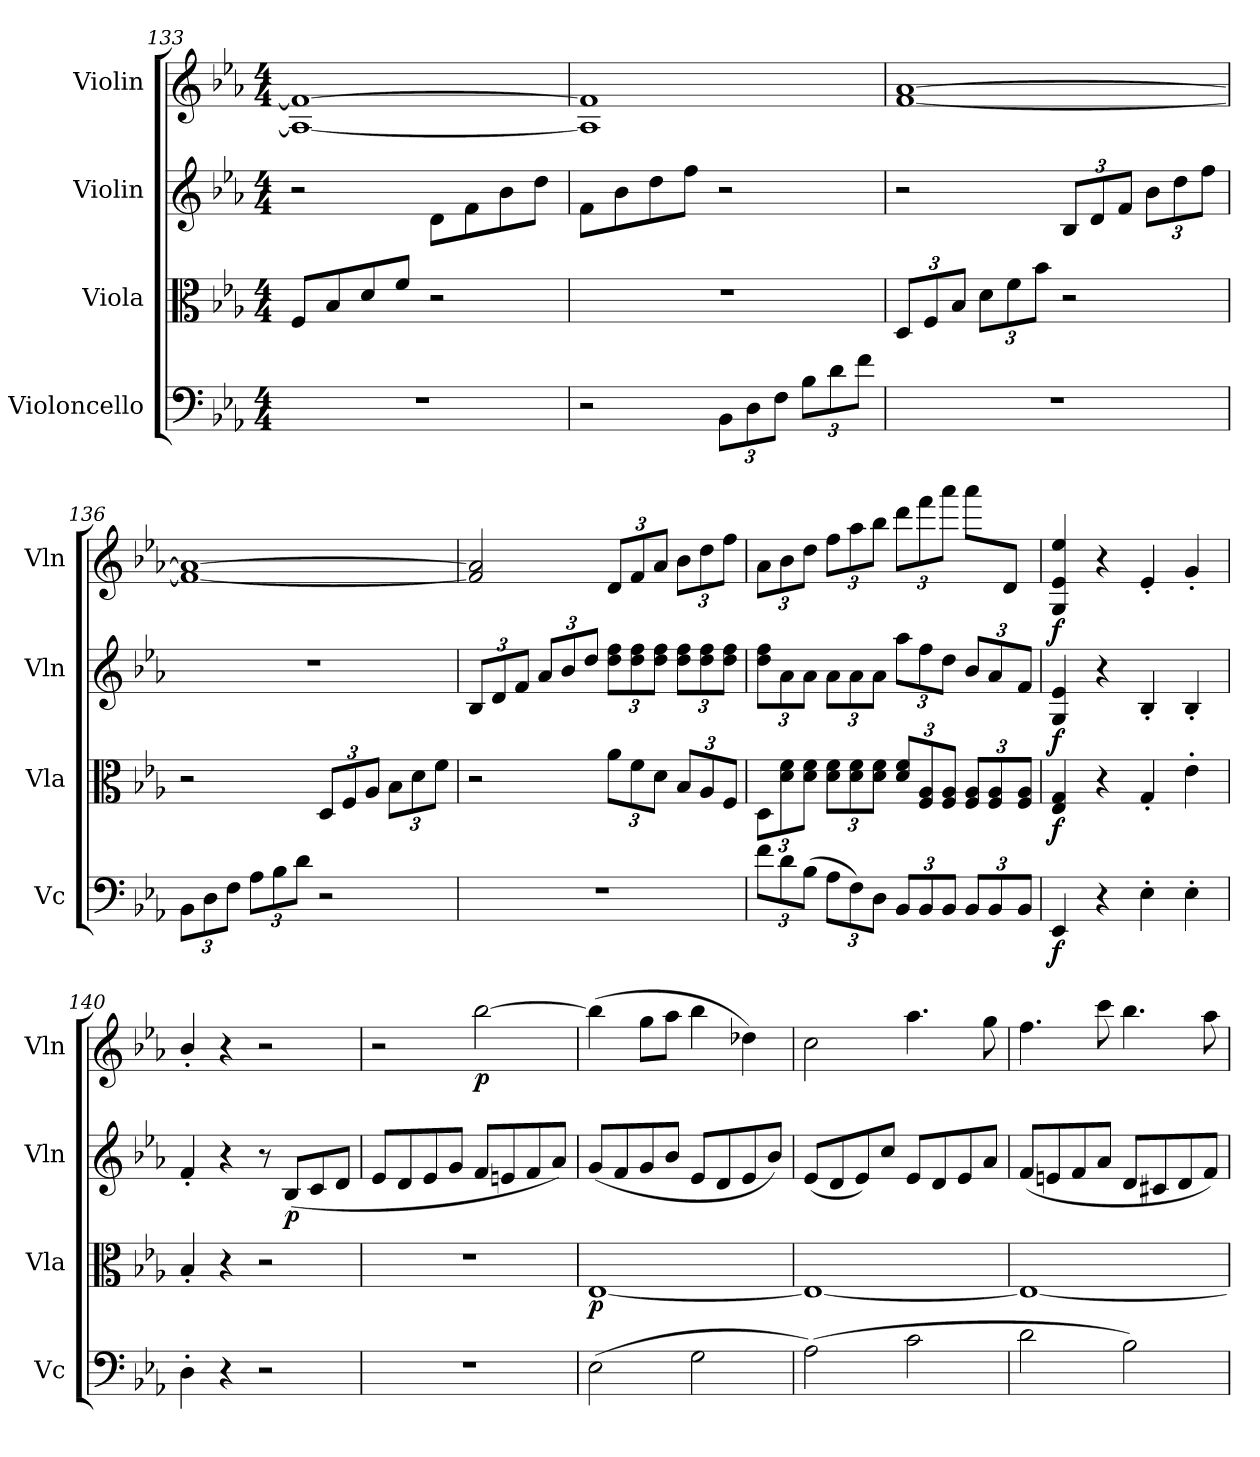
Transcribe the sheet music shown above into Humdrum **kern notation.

**kern	**dynam	**kern	**dynam	**kern	**dynam	**kern	**dynam
*part4	*part4	*part3	*part3	*part2	*part2	*part1	*part1
*staff4	*staff4	*staff3	*staff3	*staff2	*staff2	*staff1	*staff1
*I"Violoncello	*	*I"Viola	*	*I"Violin	*	*I"Violin	*
*I'Vc	*	*I'Vla	*	*I'Vln	*	*I'Vln	*
*clefF4	*	*clefC3	*	*clefG2	*	*clefG2	*
*k[b-e-a-]	*	*k[b-e-a-]	*	*k[b-e-a-]	*	*k[b-e-a-]	*
*M4/4	*	*M4/4	*	*M4/4	*	*M4/4	*
=133	=133	=133	=133	=133	=133	=133	=133
1r	.	8F/L	.	2r	.	1A-_ 1f_	.
.	.	8B-/	.	.	.	.	.
.	.	8d/	.	.	.	.	.
.	.	8f/J	.	.	.	.	.
.	.	2r	.	8d\L	.	.	.
.	.	.	.	8f\	.	.	.
.	.	.	.	8b-\	.	.	.
.	.	.	.	8dd\J	.	.	.
=134	=134	=134	=134	=134	=134	=134	=134
2r	.	1r	.	8f\L	.	1A-] 1f]	.
.	.	.	.	8b-\	.	.	.
.	.	.	.	8dd\	.	.	.
.	.	.	.	8ff\J	.	.	.
12BB-\L	.	.	.	2r	.	.	.
12D\	.	.	.	.	.	.	.
12F\J	.	.	.	.	.	.	.
12B-\L	.	.	.	.	.	.	.
12d\	.	.	.	.	.	.	.
12f\J	.	.	.	.	.	.	.
=135	=135	=135	=135	=135	=135	=135	=135
1r	.	12D/L	.	2r	.	[1f [1a-	.
.	.	12F/	.	.	.	.	.
.	.	12B-/J	.	.	.	.	.
.	.	12d\L	.	.	.	.	.
.	.	12f\	.	.	.	.	.
.	.	12b-\J	.	.	.	.	.
.	.	2r	.	12B-/L	.	.	.
.	.	.	.	12d/	.	.	.
.	.	.	.	12f/J	.	.	.
.	.	.	.	12b-\L	.	.	.
.	.	.	.	12dd\	.	.	.
.	.	.	.	12ff\J	.	.	.
=136	=136	=136	=136	=136	=136	=136	=136
12BB-\L	.	2r	.	1r	.	1f_ 1a-_	.
12D\	.	.	.	.	.	.	.
12F\J	.	.	.	.	.	.	.
12A-\L	.	.	.	.	.	.	.
12B-\	.	.	.	.	.	.	.
12d\J	.	.	.	.	.	.	.
2r	.	12D/L	.	.	.	.	.
.	.	12F/	.	.	.	.	.
.	.	12A-/J	.	.	.	.	.
.	.	12B-\L	.	.	.	.	.
.	.	12d\	.	.	.	.	.
.	.	12f\J	.	.	.	.	.
=137	=137	=137	=137	=137	=137	=137	=137
1r	.	2r	.	12B-/L	.	2f]/ 2a-]/	.
.	.	.	.	12d/	.	.	.
.	.	.	.	12f/J	.	.	.
.	.	.	.	12a-/L	.	.	.
.	.	.	.	12b-/	.	.	.
.	.	.	.	12dd/J	.	.	.
.	.	12a-\L	.	12dd\ 12ff\L	.	12d/L	.
.	.	12f\	.	12dd\ 12ff\	.	12f/	.
.	.	12d\J	.	12dd\ 12ff\J	.	12a-/J	.
.	.	12B-/L	.	12dd\ 12ff\L	.	12b-\L	.
.	.	12A-/	.	12dd\ 12ff\	.	12dd\	.
.	.	12F/J	.	12dd\ 12ff\J	.	12ff\J	.
=138	=138	=138	=138	=138	=138	=138	=138
12f\L	.	12D/L	.	12dd\ 12ff\L	.	12a-\L	.
12d\	.	12d\ 12f\	.	12a-\	.	12b-\	.
(12B-\J	.	12d\ 12f\J	.	12a-\J	.	12dd\J	.
12A-\L	.	12d\ 12f\L	.	12a-\L	.	12ff\L	.
12F\)	.	12d\ 12f\	.	12a-\	.	12aa-\	.
12D\J	.	12d\ 12f\J	.	12a-\J	.	12bb-\J	.
12BB-/L	.	12d/ 12f/L	.	12aa-\L	.	12ddd\L	.
12BB-/	.	12F/ 12A-/	.	12ff\	.	12fff\	.
12BB-/J	.	12F/ 12A-/J	.	12dd\J	.	12aaa-\J	.
12BB-/L	.	12F/ 12A-/L	.	12b-/L	.	8aaa-\L	.
12BB-/	.	12F/ 12A-/	.	12a-/	.	.	.
.	.	.	.	.	.	8d/J	.
12BB-/J	.	12F/ 12A-/J	.	12f/J	.	.	.
=139	=139	=139	=139	=139	=139	=139	=139
4EE-/	f	4E-/ 4G/	f	4G/ 4e-/	f	4G/ 4e-/ 4ee-/	f
4r	.	4r	.	4r	.	4r	.
4E-'\	.	4G'/	.	4B-'/	.	4e-'/	.
4E-'\	.	4e-'\	.	4B-'/	.	4g'/	.
=140	=140	=140	=140	=140	=140	=140	=140
4D'\	.	4B-'/	.	4f'/	.	4b-'/	.
4r	.	4r	.	4r	.	4r	.
2r	.	2r	.	8r	.	2r	.
.	.	.	.	(8B-/L	p	.	.
.	.	.	.	8c/	.	.	.
.	.	.	.	8d/J	.	.	.
=141	=141	=141	=141	=141	=141	=141	=141
1r	.	1r	.	8e-/L	.	2r	.
.	.	.	.	8d/	.	.	.
.	.	.	.	8e-/	.	.	.
.	.	.	.	8g/J	.	.	.
.	.	.	.	8f/L	.	[2bb-\	p
.	.	.	.	8en/	.	.	.
.	.	.	.	8f/	.	.	.
.	.	.	.	8a-/J)	.	.	.
=142	=142	=142	=142	=142	=142	=142	=142
(2E-\	.	[1E-	p	(8g/L	.	(4bb-\]	.
.	.	.	.	8f/	.	.	.
.	.	.	.	8g/	.	8gg\L	.
.	.	.	.	8b-/J	.	8aa-\J	.
2G\	.	.	.	8e-/L	.	4bb-\	.
.	.	.	.	8d/	.	.	.
.	.	.	.	8e-/	.	4dd-X\)	.
.	.	.	.	8b-/J)	.	.	.
=143	=143	=143	=143	=143	=143	=143	=143
(2A-\)	.	1E-_	.	(8e-/L	.	2cc\	.
.	.	.	.	8d/	.	.	.
.	.	.	.	8e-/)	.	.	.
.	.	.	.	8cc/J	.	.	.
2c\	.	.	.	8e-/L	.	4.aa-\	.
.	.	.	.	8d/	.	.	.
.	.	.	.	8e-/	.	.	.
.	.	.	.	8a-/J	.	8gg\	.
=144	=144	=144	=144	=144	=144	=144	=144
2d\	.	1E-_	.	(8f/L	.	4.ff\	.
.	.	.	.	8en/	.	.	.
.	.	.	.	8f/	.	.	.
.	.	.	.	8a-/J	.	8ccc\	.
2B-\)	.	.	.	8d/L	.	4.bb-\	.
.	.	.	.	8c#X/	.	.	.
.	.	.	.	8d/	.	.	.
.	.	.	.	8f/J)	.	8aa-\	.
=	=	=	=	=	=	=	=
*-	*-	*-	*-	*-	*-	*-	*-
